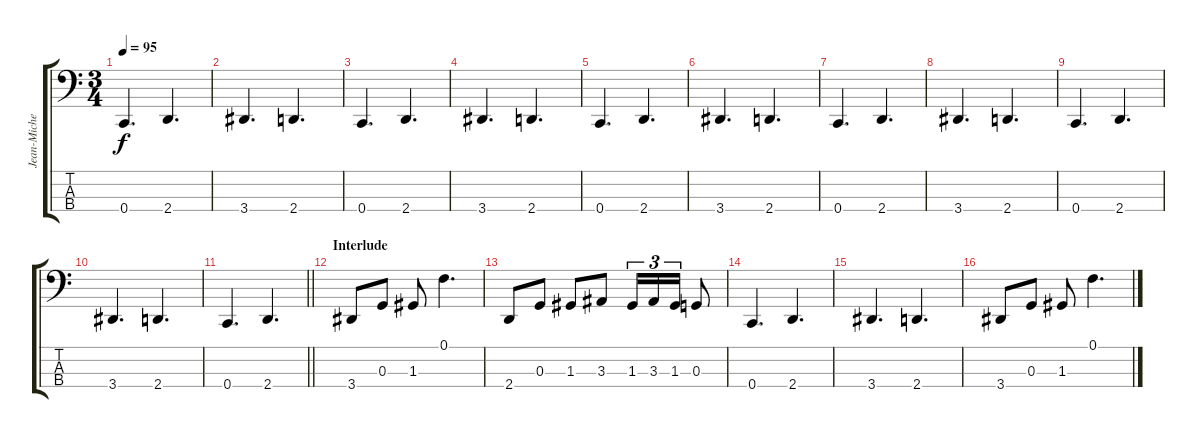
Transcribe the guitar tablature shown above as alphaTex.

\track ("Jean-Michel Labadie" "Jean-Miche") {instrument electricbassfinger}
\staff {score tabs}
\tuning (F2 C2 G1 C1) {hide}
\ts (3 4)
\tempo 95
\clef f4
\ks c
0.4.4{d dy f} 2.4.4{d} |
3.4.4{d} 2.4.4{d} |
0.4.4{d} 2.4.4{d} |
3.4.4{d} 2.4.4{d} |
0.4.4{d} 2.4.4{d} |
3.4.4{d} 2.4.4{d} |
0.4.4{d} 2.4.4{d} |
3.4.4{d} 2.4.4{d} |
0.4.4{d} 2.4.4{d} |
3.4.4{d} 2.4.4{d} |
\barLineRight lightlight
0.4.4{d} 2.4.4{d} |
\section ("" "Interlude")
3.4.8 0.3.8 1.3.8 0.1.4{d} |
2.4.8 0.3.8 1.3.8 3.3.8 1.3.16{tu (3 2)} 3.3.16{tu (3 2)} 1.3.16{tu (3 2)} 0.3.8 |
0.4.4{d} 2.4.4{d} |
3.4.4{d} 2.4.4{d} |
3.4.8 0.3.8 1.3.8 0.1.4{d}
